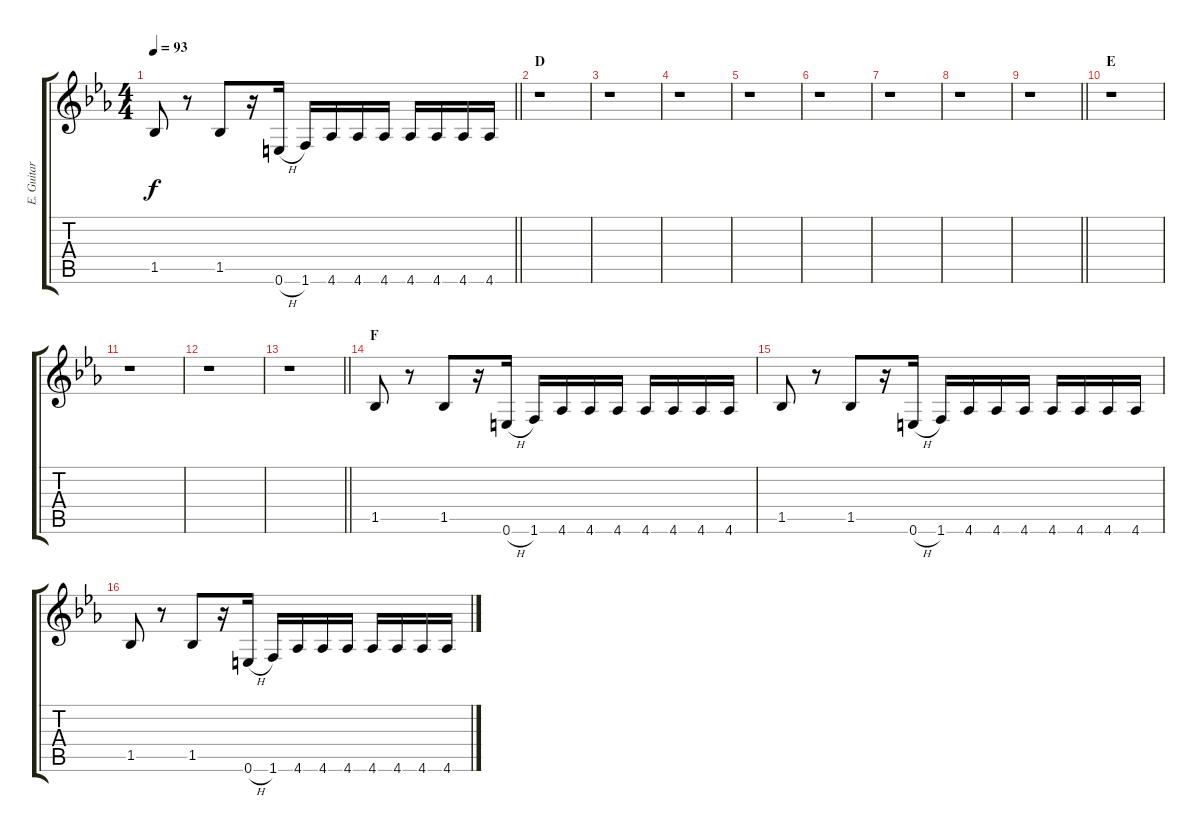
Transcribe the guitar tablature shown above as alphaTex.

\track ("E. Guitar II" "E. Guitar ") {instrument overdrivenguitar}
\staff {score tabs}
\tuning (E4 B3 G3 D3 A2 E2) {hide}
\ts (4 4)
\tempo 93
\clef g2
\barLineRight lightlight
\ks eb
1.5.8{dy f} r.8 1.5.8 r.16 0.6{h}.16 1.6.16 4.6.16 4.6.16 4.6.16 4.6.16 4.6.16 4.6.16 4.6.16 |
\section ("" "D")
r.1 |
r.1 |
r.1 |
r.1 |
r.1 |
r.1 |
r.1 |
\barLineRight lightlight
r.1 |
\section ("" "E")
r.1 |
r.1 |
r.1 |
\barLineRight lightlight
r.1 |
\section ("" "F")
1.5.8 r.8 1.5.8 r.16 0.6{h}.16 1.6.16 4.6.16 4.6.16 4.6.16 4.6.16 4.6.16 4.6.16 4.6.16 |
1.5.8 r.8 1.5.8 r.16 0.6{h}.16 1.6.16 4.6.16 4.6.16 4.6.16 4.6.16 4.6.16 4.6.16 4.6.16 |
1.5.8 r.8 1.5.8 r.16 0.6{h}.16 1.6.16 4.6.16 4.6.16 4.6.16 4.6.16 4.6.16 4.6.16 4.6.16
